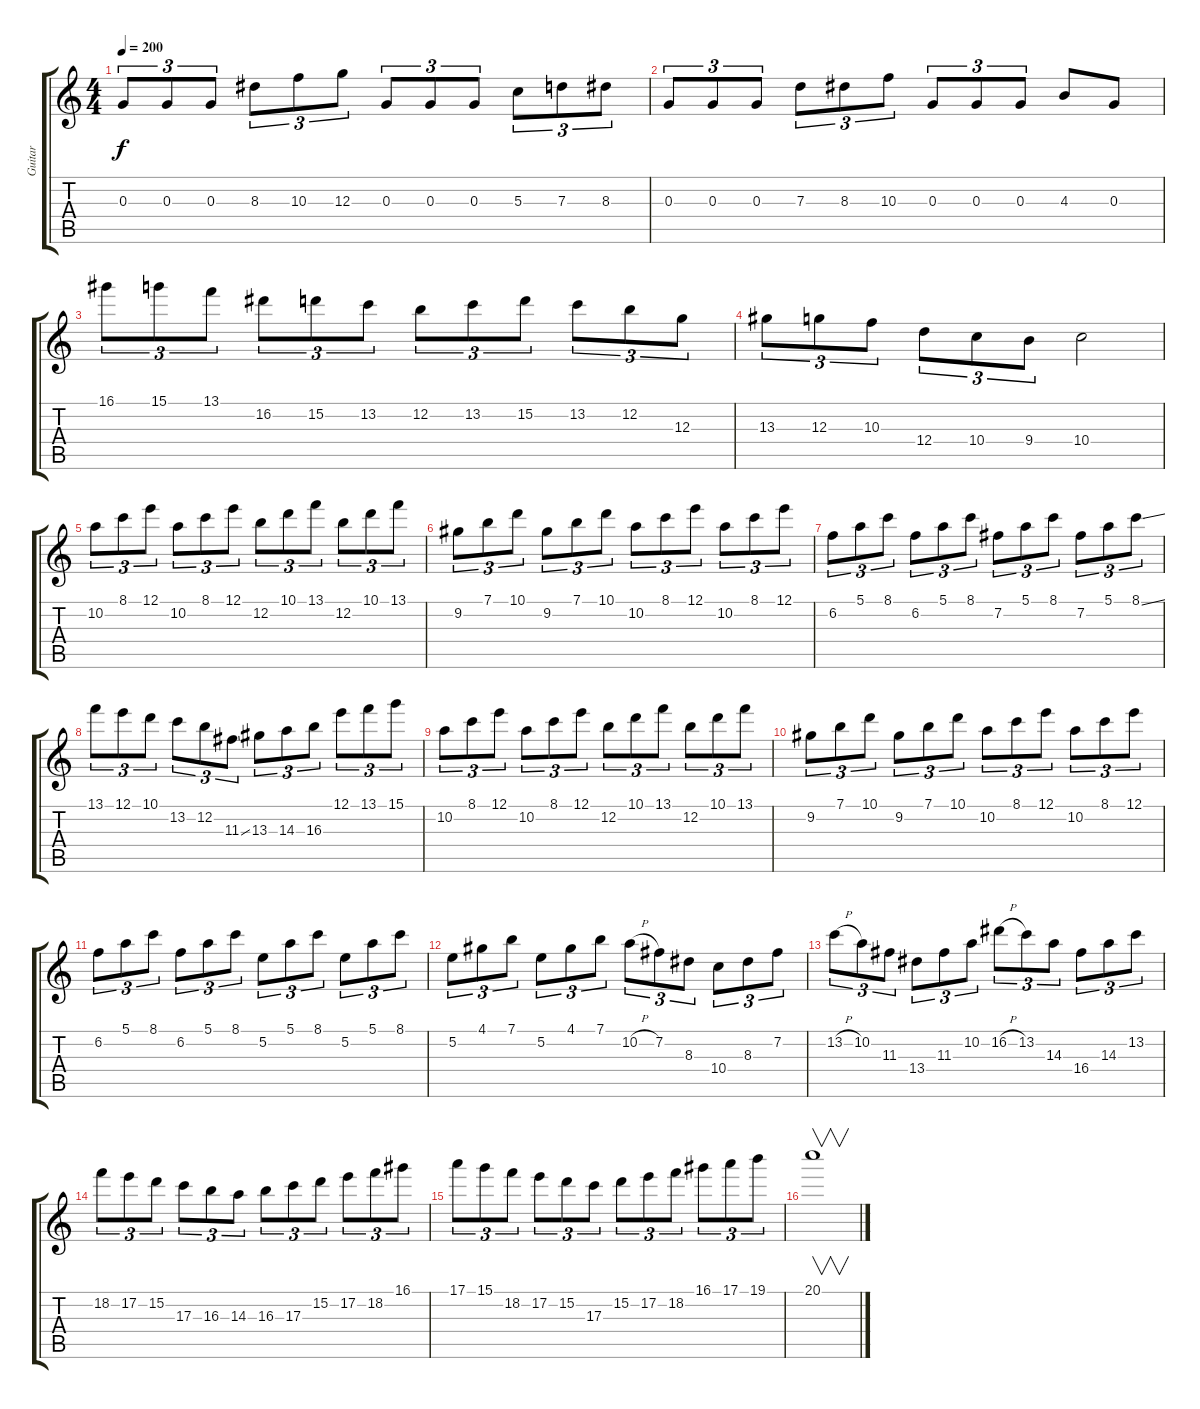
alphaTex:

\track ("Guitar" "Guitar") {instrument distortionguitar}
\staff {score tabs}
\tuning (E4 B3 G3 D3 A2 E2) {hide}
\ts (4 4)
\tempo 200
\clef g2
\ks c
0.3.8{tu (3 2) dy f} 0.3.8{tu (3 2)} 0.3.8{tu (3 2)} 8.3.8{tu (3 2)} 10.3.8{tu (3 2)} 12.3.8{tu (3 2)} 0.3.8{tu (3 2)} 0.3.8{tu (3 2)} 0.3.8{tu (3 2)} 5.3.8{tu (3 2)} 7.3.8{tu (3 2)} 8.3.8{tu (3 2)} |
0.3.8{tu (3 2)} 0.3.8{tu (3 2)} 0.3.8{tu (3 2)} 7.3.8{tu (3 2)} 8.3.8{tu (3 2)} 10.3.8{tu (3 2)} 0.3.8{tu (3 2)} 0.3.8{tu (3 2)} 0.3.8{tu (3 2)} 4.3.8 0.3.8 |
16.1.8{tu (3 2)} 15.1.8{tu (3 2)} 13.1.8{tu (3 2)} 16.2.8{tu (3 2)} 15.2.8{tu (3 2)} 13.2.8{tu (3 2)} 12.2.8{tu (3 2)} 13.2.8{tu (3 2)} 15.2.8{tu (3 2)} 13.2.8{tu (3 2)} 12.2.8{tu (3 2)} 12.3.8{tu (3 2)} |
13.3.8{tu (3 2)} 12.3.8{tu (3 2)} 10.3.8{tu (3 2)} 12.4.8{tu (3 2)} 10.4.8{tu (3 2)} 9.4.8{tu (3 2)} 10.4.2 |
10.2.8{tu (3 2)} 8.1.8{tu (3 2)} 12.1.8{tu (3 2)} 10.2.8{tu (3 2)} 8.1.8{tu (3 2)} 12.1.8{tu (3 2)} 12.2.8{tu (3 2)} 10.1.8{tu (3 2)} 13.1.8{tu (3 2)} 12.2.8{tu (3 2)} 10.1.8{tu (3 2)} 13.1.8{tu (3 2)} |
9.2.8{tu (3 2)} 7.1.8{tu (3 2)} 10.1.8{tu (3 2)} 9.2.8{tu (3 2)} 7.1.8{tu (3 2)} 10.1.8{tu (3 2)} 10.2.8{tu (3 2)} 8.1.8{tu (3 2)} 12.1.8{tu (3 2)} 10.2.8{tu (3 2)} 8.1.8{tu (3 2)} 12.1.8{tu (3 2)} |
6.2.8{tu (3 2)} 5.1.8{tu (3 2)} 8.1.8{tu (3 2)} 6.2.8{tu (3 2)} 5.1.8{tu (3 2)} 8.1.8{tu (3 2)} 7.2.8{tu (3 2)} 5.1.8{tu (3 2)} 8.1.8{tu (3 2)} 7.2.8{tu (3 2)} 5.1.8{tu (3 2)} 8.1{ss}.8{tu (3 2)} |
13.1.8{tu (3 2)} 12.1.8{tu (3 2)} 10.1.8{tu (3 2)} 13.2.8{tu (3 2)} 12.2.8{tu (3 2)} 11.3{ss}.8{tu (3 2)} 13.3.8{tu (3 2)} 14.3.8{tu (3 2)} 16.3.8{tu (3 2)} 12.1.8{tu (3 2)} 13.1.8{tu (3 2)} 15.1.8{tu (3 2)} |
10.2.8{tu (3 2)} 8.1.8{tu (3 2)} 12.1.8{tu (3 2)} 10.2.8{tu (3 2)} 8.1.8{tu (3 2)} 12.1.8{tu (3 2)} 12.2.8{tu (3 2)} 10.1.8{tu (3 2)} 13.1.8{tu (3 2)} 12.2.8{tu (3 2)} 10.1.8{tu (3 2)} 13.1.8{tu (3 2)} |
9.2.8{tu (3 2)} 7.1.8{tu (3 2)} 10.1.8{tu (3 2)} 9.2.8{tu (3 2)} 7.1.8{tu (3 2)} 10.1.8{tu (3 2)} 10.2.8{tu (3 2)} 8.1.8{tu (3 2)} 12.1.8{tu (3 2)} 10.2.8{tu (3 2)} 8.1.8{tu (3 2)} 12.1.8{tu (3 2)} |
6.2.8{tu (3 2)} 5.1.8{tu (3 2)} 8.1.8{tu (3 2)} 6.2.8{tu (3 2)} 5.1.8{tu (3 2)} 8.1.8{tu (3 2)} 5.2.8{tu (3 2)} 5.1.8{tu (3 2)} 8.1.8{tu (3 2)} 5.2.8{tu (3 2)} 5.1.8{tu (3 2)} 8.1.8{tu (3 2)} |
5.2.8{tu (3 2)} 4.1.8{tu (3 2)} 7.1.8{tu (3 2)} 5.2.8{tu (3 2)} 4.1.8{tu (3 2)} 7.1.8{tu (3 2)} 10.2{h}.8{tu (3 2)} 7.2.8{tu (3 2)} 8.3.8{tu (3 2)} 10.4.8{tu (3 2)} 8.3.8{tu (3 2)} 7.2.8{tu (3 2)} |
13.2{h}.8{tu (3 2)} 10.2.8{tu (3 2)} 11.3.8{tu (3 2)} 13.4.8{tu (3 2)} 11.3.8{tu (3 2)} 10.2.8{tu (3 2)} 16.2{h}.8{tu (3 2)} 13.2.8{tu (3 2)} 14.3.8{tu (3 2)} 16.4.8{tu (3 2)} 14.3.8{tu (3 2)} 13.2.8{tu (3 2)} |
18.2.8{tu (3 2)} 17.2.8{tu (3 2)} 15.2.8{tu (3 2)} 17.3.8{tu (3 2)} 16.3.8{tu (3 2)} 14.3.8{tu (3 2)} 16.3.8{tu (3 2)} 17.3.8{tu (3 2)} 15.2.8{tu (3 2)} 17.2.8{tu (3 2)} 18.2.8{tu (3 2)} 16.1.8{tu (3 2)} |
17.1.8{tu (3 2)} 15.1.8{tu (3 2)} 18.2.8{tu (3 2)} 17.2.8{tu (3 2)} 15.2.8{tu (3 2)} 17.3.8{tu (3 2)} 15.2.8{tu (3 2)} 17.2.8{tu (3 2)} 18.2.8{tu (3 2)} 16.1.8{tu (3 2)} 17.1.8{tu (3 2)} 19.1.8{tu (3 2)} |
20.1.1{v}
